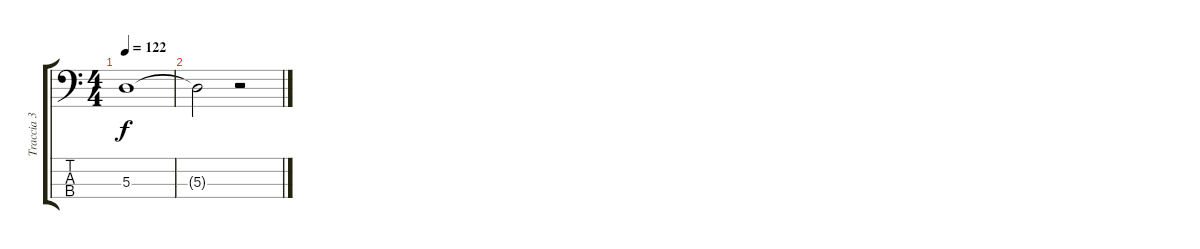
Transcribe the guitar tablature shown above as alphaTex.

\track ("Traccia 3" "Traccia 3") {instrument electricbasspick}
\staff {score tabs}
\tuning (G2 D2 A1 E1) {hide}
\ts (4 4)
\tempo 122
\clef f4
\ks c
5.3.1{dy f} |
5.3{t}.2 r.2
